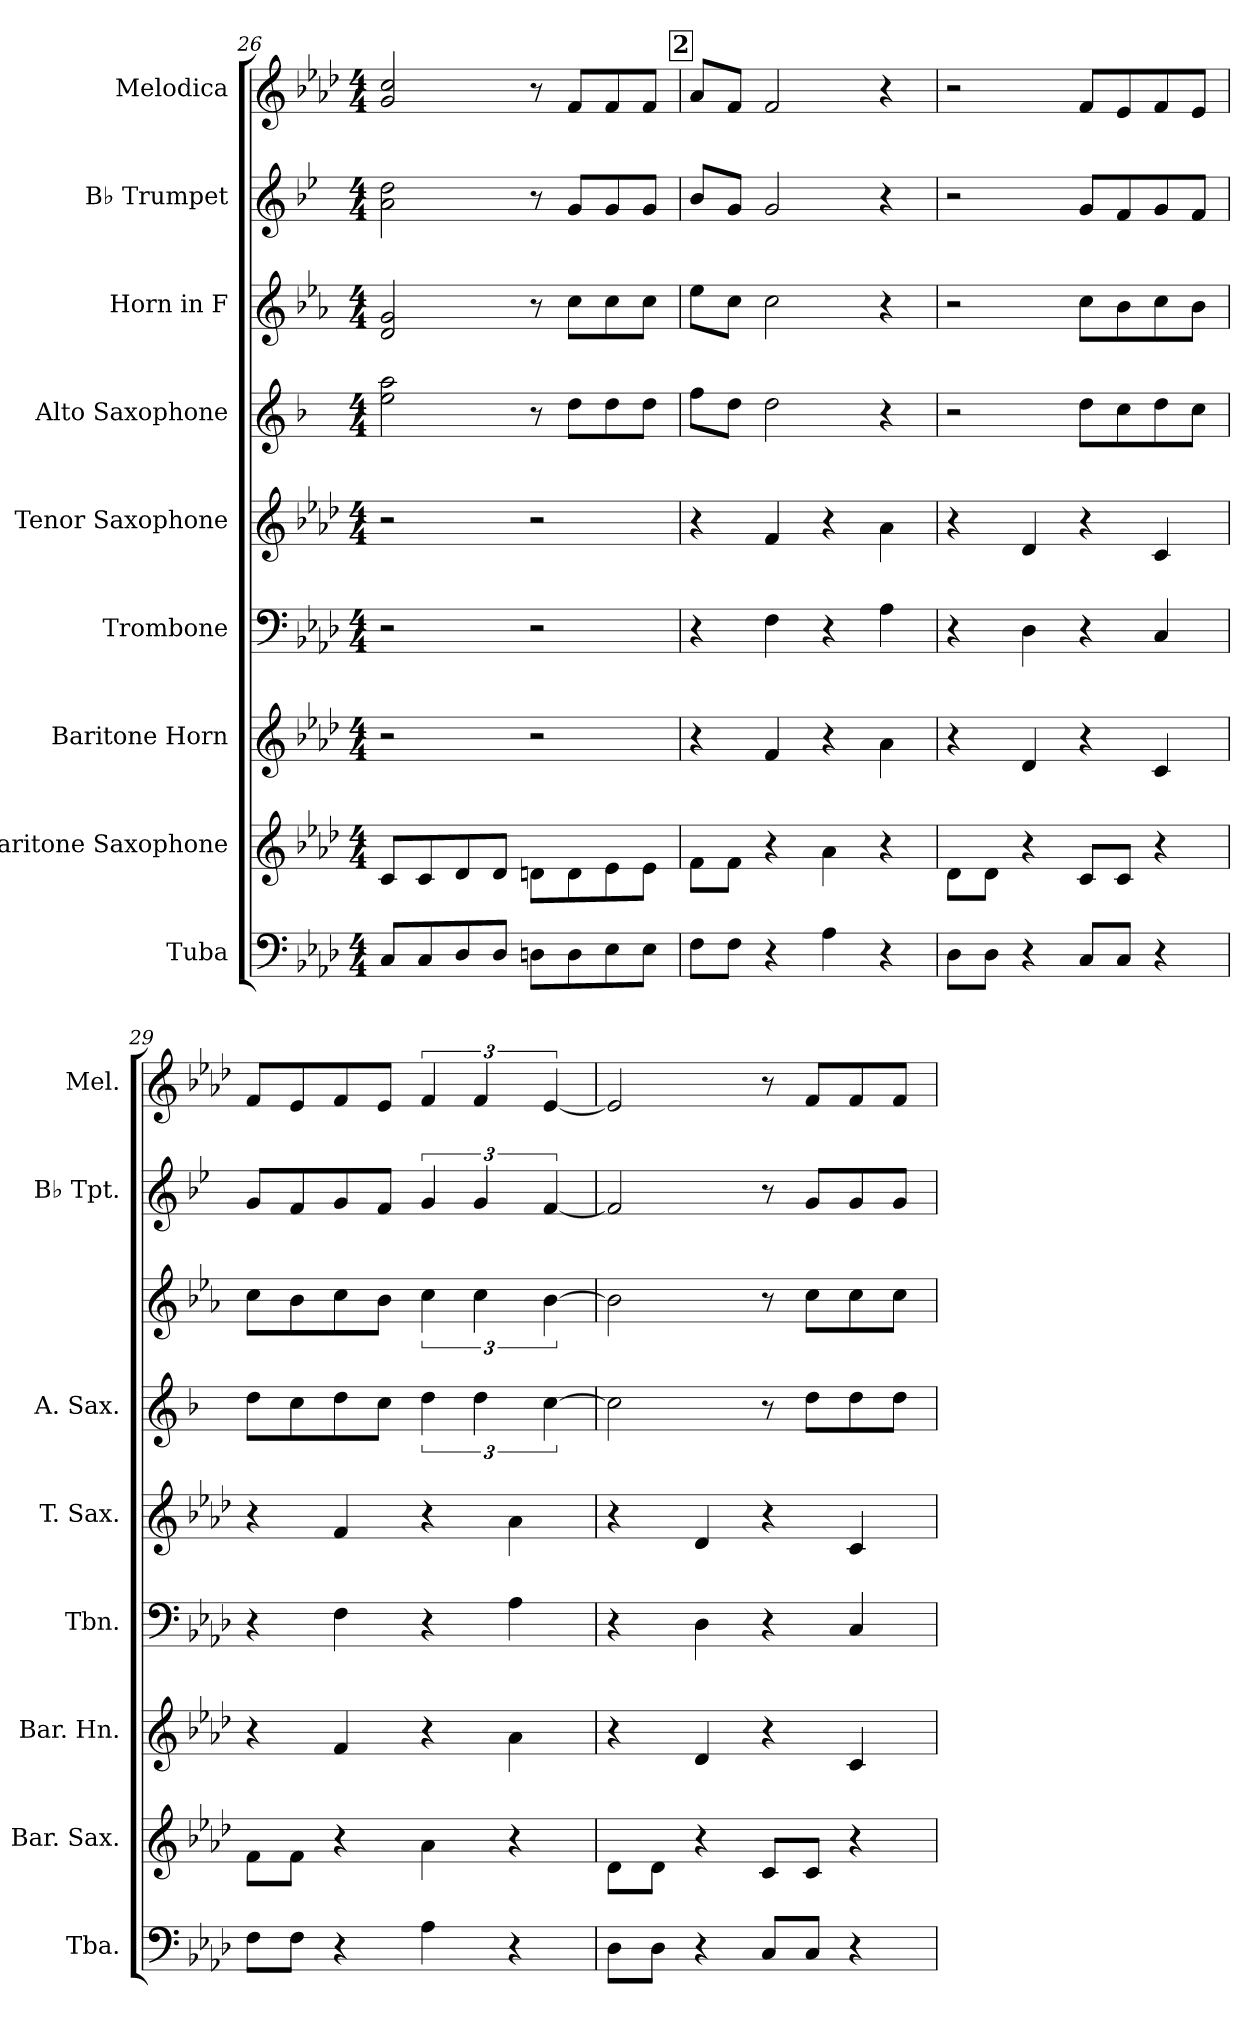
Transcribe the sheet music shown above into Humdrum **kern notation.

**kern	**kern	**kern	**kern	**kern	**kern	**kern	**kern	**kern
*part9	*part8	*part7	*part6	*part5	*part4	*part3	*part2	*part1
*staff9	*staff8	*staff7	*staff6	*staff5	*staff4	*staff3	*staff2	*staff1
*I"Tuba	*I"Baritone Saxophone	*I"Baritone Horn	*I"Trombone	*I"Tenor Saxophone	*I"Alto Saxophone	*I"Horn in F	*I"B♭ Trumpet	*I"Melodica
*I'Tba.	*I'Bar. Sax.	*I'Bar. Hn.	*I'Tbn.	*I'T. Sax.	*I'A. Sax.	*	*I'B♭ Tpt.	*I'Mel.
*clefF4	*clefG2	*clefG2	*clefF4	*clefG2	*clefG2	*clefG2	*clefG2	*clefG2
*	*ITrd12c21	*ITrd8c14	*	*ITrd8c14	*ITrd5c9	*ITrd4c7	*ITrd1c2	*
*k[b-e-a-d-]	*k[b-e-a-d-]	*k[b-e-a-d-]	*k[b-e-a-d-]	*k[b-e-a-d-]	*k[b-e-a-d-]	*k[b-e-a-d-]	*k[b-e-a-d-]	*k[b-e-a-d-]
*M4/4	*M4/4	*M4/4	*M4/4	*M4/4	*M4/4	*M4/4	*M4/4	*M4/4
=26	=26	=26	=26	=26	=26	=26	=26	=26
8C/L	8C/L	2r	2r	2r	2g\ 2cc\	2G/ 2c/	2g\ 2cc\	2g/ 2cc/
8C/	8C/	.	.	.	.	.	.	.
8D-/	8D-/	.	.	.	.	.	.	.
8D-/J	8D-/J	.	.	.	.	.	.	.
8Dn\L	8Dn\L	2r	2r	2r	8r	8r	8r	8r
8D\	8D\	.	.	.	8f\L	8f\L	8f/L	8f/L
8E-\	8E-\	.	.	.	8f\	8f\	8f/	8f/
8E-\J	8E-\J	.	.	.	8f\J	8f\J	8f/J	8f/J
!!LO:REH:place=s1:a:B:fs=14:t=2
=27	=27	=27	=27	=27	=27	=27	=27	=27
8F\L	8F\L	4r	4r	4r	8a-\L	8a-\L	8a-/L	8a-/L
8F\J	8F\J	.	.	.	8f\J	8f\J	8f/J	8f/J
4r	4r	4F/	4F\	4F/	2f\	2f\	2f/	2f/
4A-\	4A-\	4r	4r	4r	.	.	.	.
4r	4r	4A-\	4A-\	4A-\	4r	4r	4r	4r
=28	=28	=28	=28	=28	=28	=28	=28	=28
8D-\L	8D-\L	4r	4r	4r	2r	2r	2r	2r
8D-\J	8D-\J	.	.	.	.	.	.	.
4r	4r	4D-/	4D-\	4D-/	.	.	.	.
8C/L	8C/L	4r	4r	4r	8f\L	8f\L	8f/L	8f/L
8C/J	8C/J	.	.	.	8e-\	8e-\	8e-/	8e-/
4r	4r	4C/	4C/	4C/	8f\	8f\	8f/	8f/
.	.	.	.	.	8e-\J	8e-\J	8e-/J	8e-/J
=29	=29	=29	=29	=29	=29	=29	=29	=29
8F\L	8F\L	4r	4r	4r	8f\L	8f\L	8f/L	8f/L
8F\J	8F\J	.	.	.	8e-\	8e-\	8e-/	8e-/
4r	4r	4F/	4F\	4F/	8f\	8f\	8f/	8f/
.	.	.	.	.	8e-\J	8e-\J	8e-/J	8e-/J
4A-\	4A-\	4r	4r	4r	6f\	6f\	6f/	6f/
.	.	.	.	.	6f\	6f\	6f/	6f/
4r	4r	4A-\	4A-\	4A-\	.	.	.	.
.	.	.	.	.	[6e-\	[6e-\	[6e-/	[6e-/
=30	=30	=30	=30	=30	=30	=30	=30	=30
8D-\L	8D-\L	4r	4r	4r	2e-\]	2e-\]	2e-/]	2e-/]
8D-\J	8D-\J	.	.	.	.	.	.	.
4r	4r	4D-/	4D-\	4D-/	.	.	.	.
8C/L	8C/L	4r	4r	4r	8r	8r	8r	8r
8C/J	8C/J	.	.	.	8f\L	8f\L	8f/L	8f/L
4r	4r	4C/	4C/	4C/	8f\	8f\	8f/	8f/
.	.	.	.	.	8f\J	8f\J	8f/J	8f/J
=	=	=	=	=	=	=	=	=
*-	*-	*-	*-	*-	*-	*-	*-	*-
